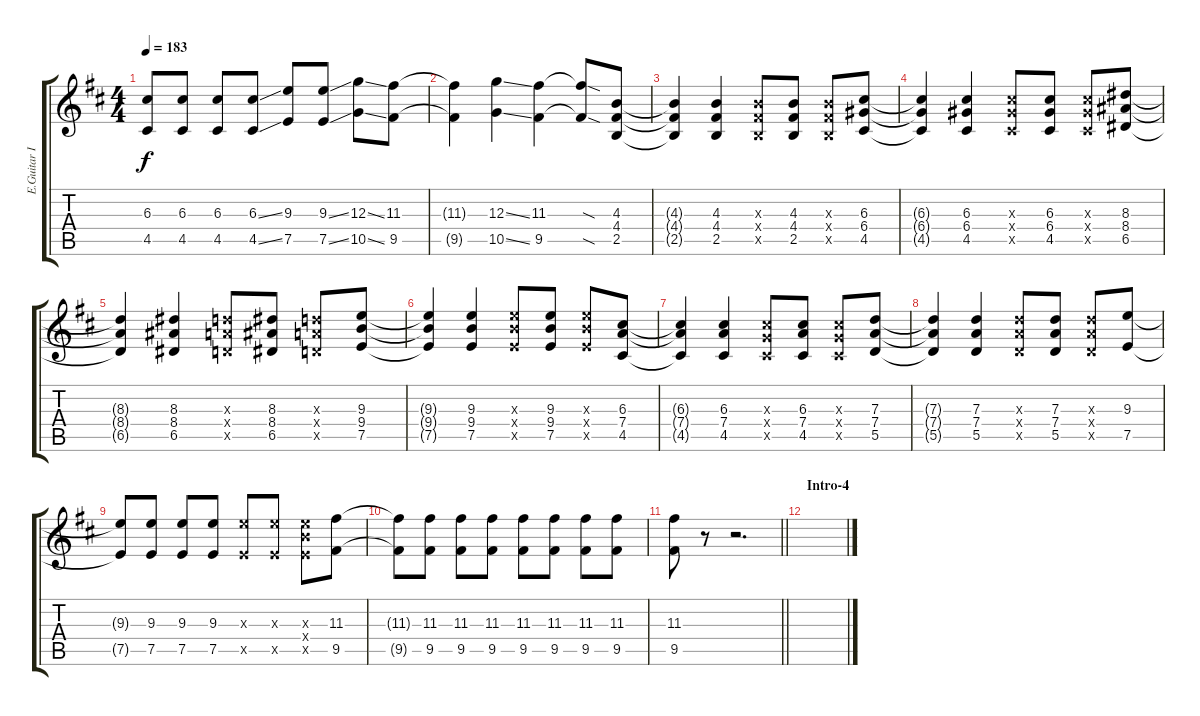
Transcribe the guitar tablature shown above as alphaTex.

\track ("" "E.Guitar I") {instrument distortionguitar}
\staff {score tabs}
\tuning (E4 B3 G3 D3 A2 E2) {hide}
\ts (4 4)
\tempo 183
\clef g2
\ks d
(6.3{t} 4.5{t}).8{dy f} (6.3 4.5).8 (6.3 4.5).8 (6.3{ss} 4.5{ss}).8 (9.3 7.5).8 (9.3{ss} 7.5{ss}).8 (12.3{ss} 10.5{ss}).8 (11.3 9.5).8 |
(11.3{t} 9.5{t}).4 (12.3{ss} 10.5{ss}).4 (11.3 9.5).4 (11.3{sod t} 9.5{sod t}).8 (4.3 4.4 2.5).8 |
(4.3{t} 4.4{t} 2.5{t}).4 (4.3 4.4 2.5).4 (4.3{x} 4.4{x} 2.5{x}).8 (4.3 4.4 2.5).8 (4.3{x} 4.4{x} 2.5{x}).8 (6.3 6.4 4.5).8 |
(6.3{t} 6.4{t} 4.5{t}).4 (6.3 6.4 4.5).4 (6.3{x} 6.4{x} 4.5{x}).8 (6.3 6.4 4.5).8 (6.3{x} 6.4{x} 4.5{x}).8 (8.3 8.4 6.5).8 |
(8.3{t} 8.4{t} 6.5{t}).4 (8.3 8.4 6.5).4 (7.3{x} 7.4{x} 5.5{x}).8 (8.3 8.4 6.5).8 (7.3{x} 7.4{x} 5.5{x}).8 (9.3 9.4 7.5).8 |
(9.3{t} 9.4{t} 7.5{t}).4 (9.3 9.4 7.5).4 (9.3{x} 9.4{x} 7.5{x}).8 (9.3 9.4 7.5).8 (9.3{x} 9.4{x} 7.5{x}).8 (6.3 7.4 4.5).8 |
(6.3{t} 7.4{t} 4.5{t}).4 (6.3 7.4 4.5).4 (6.3{x} 5.4{x} 4.5{x}).8 (6.3 7.4 4.5).8 (6.3{x} 5.4{x} 4.5{x}).8 (7.3 7.4 5.5).8 |
(7.3{t} 7.4{t} 5.5{t}).4 (7.3 7.4 5.5).4 (7.3{x} 7.4{x} 5.5{x}).8 (7.3 7.4 5.5).8 (7.3{x} 7.4{x} 5.5{x}).8 (9.3 7.5).8 |
(9.3{t} 7.5{t}).8 (9.3 7.5).8 (9.3 7.5).8 (9.3 7.5).8 (9.3{x} 7.5{x}).8 (9.3{x} 7.5{x}).8 (9.3{x} 9.4{x} 7.5{x}).8 (11.3 9.5).8 |
(11.3{t} 9.5{t}).8 (11.3 9.5).8 (11.3 9.5).8 (11.3 9.5).8 (11.3 9.5).8 (11.3 9.5).8 (11.3 9.5).8 (11.3 9.5).8 |
\barLineRight lightlight
(11.3 9.5).8 r.8 r.2{d} |
\section ("" "Intro-4")
